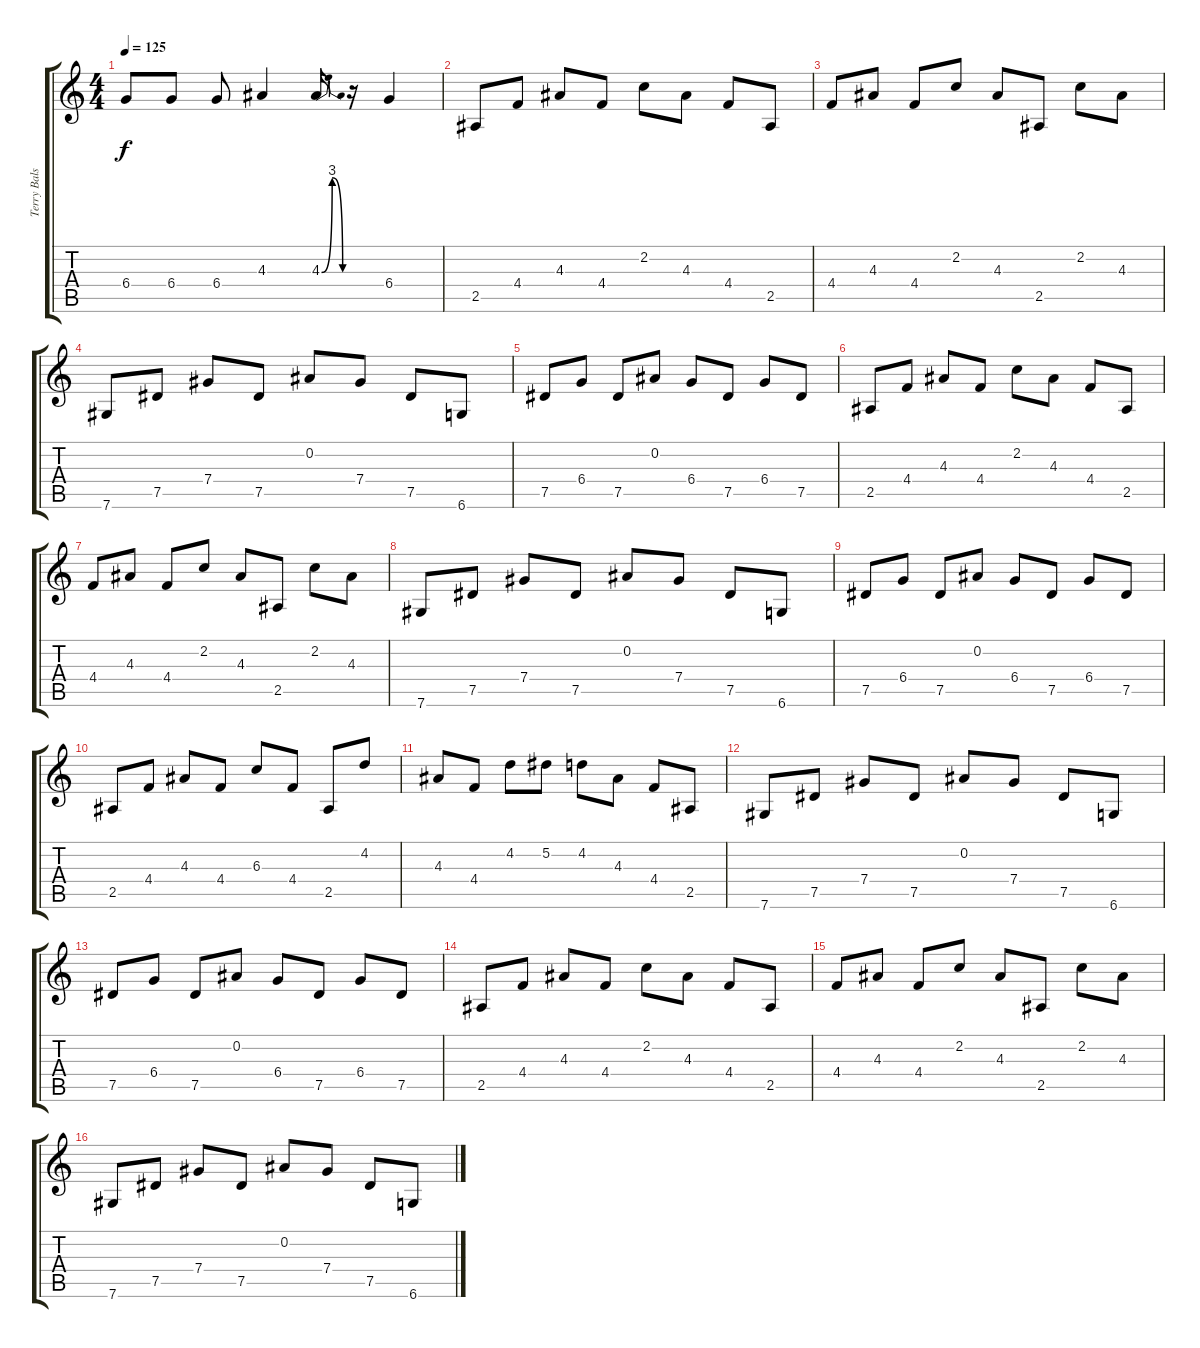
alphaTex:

\track ("Terry Balsamo" "Terry Bals") {instrument acousticguitarsteel}
\staff {score tabs}
\tuning (Eb4 Bb3 Gb3 Db3 Ab2 Db2) {hide}
\ts (4 4)
\tempo 125
\clef g2
\ks c
6.4.8{dy f} 6.4.8 6.4.8 4.3.4 4.3{be (bendrelease 0 0 30 12 30 12 60 0)}.16 r.16 6.4.4 |
2.5.8 4.4.8 4.3.8 4.4.8 2.2.8 4.3.8 4.4.8 2.5.8 |
4.4.8 4.3.8 4.4.8 2.2.8 4.3.8 2.5.8 2.2.8 4.3.8 |
7.6.8 7.5.8 7.4.8 7.5.8 0.2.8 7.4.8 7.5.8 6.6.8 |
7.5.8 6.4.8 7.5.8 0.2.8 6.4.8 7.5.8 6.4.8 7.5.8 |
2.5.8 4.4.8 4.3.8 4.4.8 2.2.8 4.3.8 4.4.8 2.5.8 |
4.4.8 4.3.8 4.4.8 2.2.8 4.3.8 2.5.8 2.2.8 4.3.8 |
7.6.8 7.5.8 7.4.8 7.5.8 0.2.8 7.4.8 7.5.8 6.6.8 |
7.5.8 6.4.8 7.5.8 0.2.8 6.4.8 7.5.8 6.4.8 7.5.8 |
2.5.8 4.4.8 4.3.8 4.4.8 6.3.8 4.4.8 2.5.8 4.2.8 |
4.3.8 4.4.8 4.2.8 5.2.8 4.2.8 4.3.8 4.4.8 2.5.8 |
7.6.8 7.5.8 7.4.8 7.5.8 0.2.8 7.4.8 7.5.8 6.6.8 |
7.5.8 6.4.8 7.5.8 0.2.8 6.4.8 7.5.8 6.4.8 7.5.8 |
2.5.8 4.4.8 4.3.8 4.4.8 2.2.8 4.3.8 4.4.8 2.5.8 |
4.4.8 4.3.8 4.4.8 2.2.8 4.3.8 2.5.8 2.2.8 4.3.8 |
7.6.8 7.5.8 7.4.8 7.5.8 0.2.8 7.4.8 7.5.8 6.6.8
